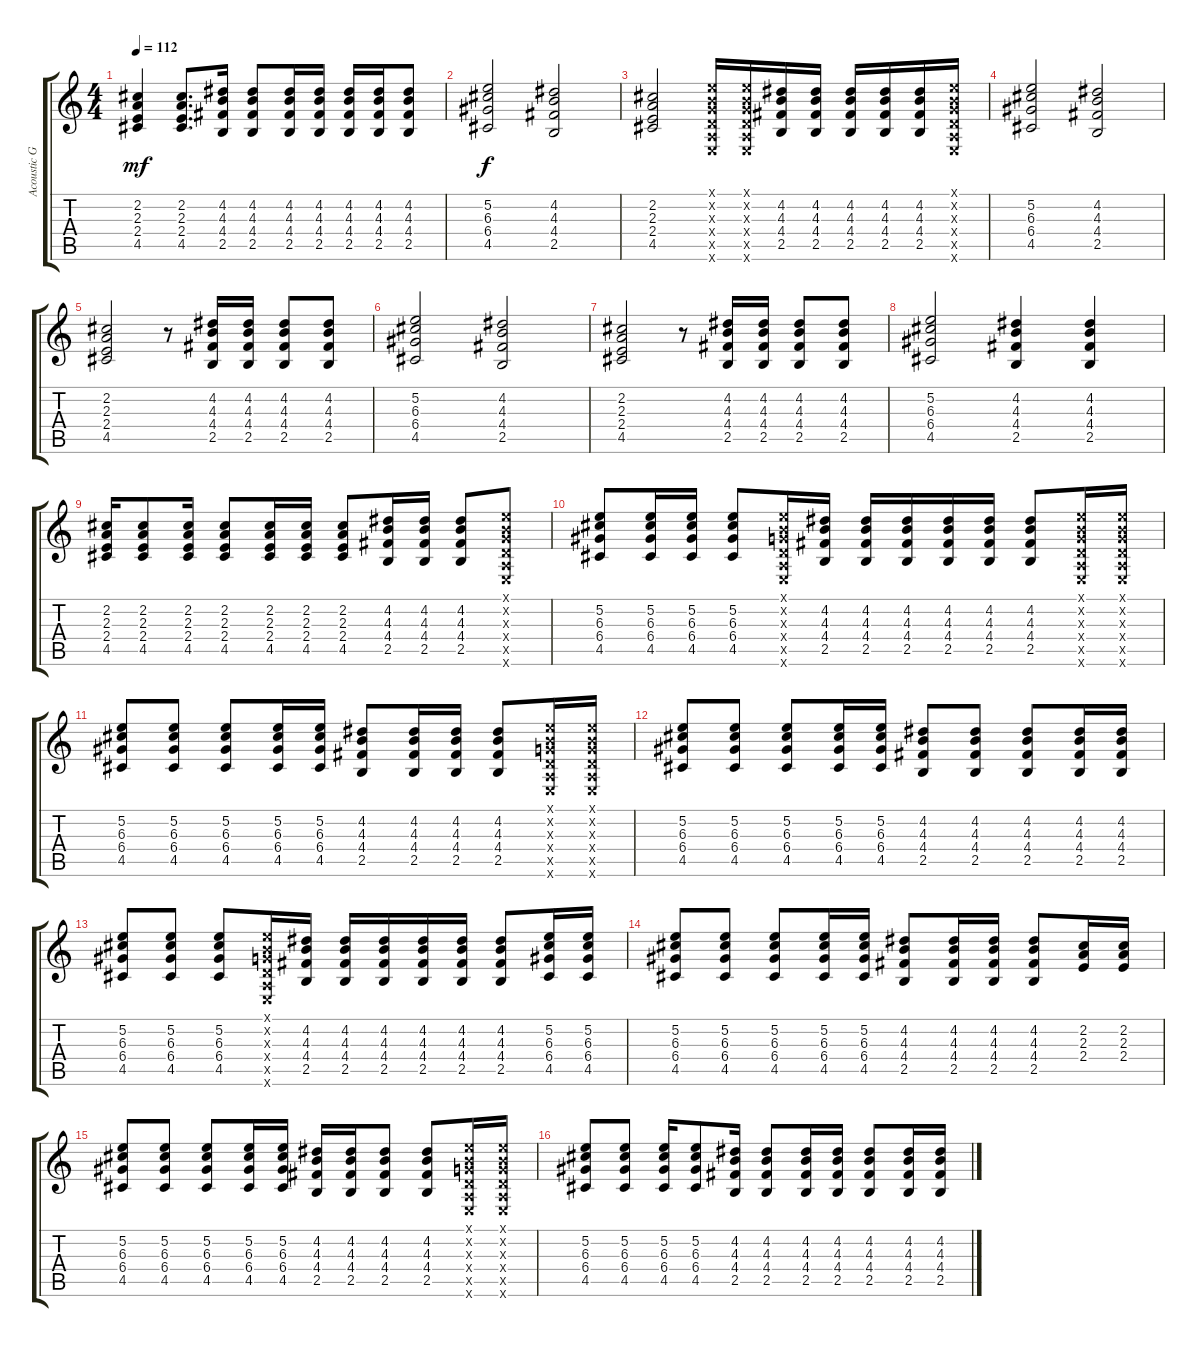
\track ("Acoustic Guitar (Dave Mason)" "Acoustic G") {instrument acousticguitarsteel}
\staff {score tabs}
\tuning (E4 B3 G3 D3 A2 E2) {hide}
\ts (4 4)
\tempo 112
\clef g2
\ks c
(2.2 2.3 2.4 4.5).4{dy mf} (2.2 2.3 2.4 4.5).8{d} (4.2 4.3 4.4 2.5).16 (4.2 4.3 4.4 2.5).8 (4.2 4.3 4.4 2.5).16 (4.2 4.3 4.4 2.5).16 (4.2 4.3 4.4 2.5).16 (4.2 4.3 4.4 2.5).16 (4.2 4.3 4.4 2.5).8 |
(5.2 6.3 6.4 4.5).2{dy f} (4.2 4.3 4.4 2.5).2 |
(2.2 2.3 2.4 4.5).2 (0.1{x} 0.2{x} 0.3{x} 0.4{x} 0.5{x} 0.6{x}).16 (0.1{x} 0.2{x} 0.3{x} 0.4{x} 0.5{x} 0.6{x}).16 (4.2 4.3 4.4 2.5).16 (4.2 4.3 4.4 2.5).16 (4.2 4.3 4.4 2.5).16 (4.2 4.3 4.4 2.5).16 (4.2 4.3 4.4 2.5).16 (0.1{x} 0.2{x} 0.3{x} 0.4{x} 0.5{x} 0.6{x}).16 |
(5.2 6.3 6.4 4.5).2 (4.2 4.3 4.4 2.5).2 |
(2.2 2.3 2.4 4.5).2 r.8 (4.2 4.3 4.4 2.5).16 (4.2 4.3 4.4 2.5).16 (4.2 4.3 4.4 2.5).8 (4.2 4.3 4.4 2.5).8 |
(5.2 6.3 6.4 4.5).2 (4.2 4.3 4.4 2.5).2 |
(2.2 2.3 2.4 4.5).2 r.8 (4.2 4.3 4.4 2.5).16 (4.2 4.3 4.4 2.5).16 (4.2 4.3 4.4 2.5).8 (4.2 4.3 4.4 2.5).8 |
(5.2 6.3 6.4 4.5).2 (4.2 4.3 4.4 2.5).4 (4.2 4.3 4.4 2.5).4 |
(2.2 2.3 2.4 4.5).16 (2.2 2.3 2.4 4.5).8 (2.2 2.3 2.4 4.5).16 (2.2 2.3 2.4 4.5).8 (2.2 2.3 2.4 4.5).16 (2.2 2.3 2.4 4.5).16 (2.2 2.3 2.4 4.5).8 (4.2 4.3 4.4 2.5).16 (4.2 4.3 4.4 2.5).16 (4.2 4.3 4.4 2.5).8 (0.1{x} 0.2{x} 0.3{x} 0.4{x} 0.5{x} 0.6{x}).8 |
(5.2 6.3 6.4 4.5).8 (5.2 6.3 6.4 4.5).16 (5.2 6.3 6.4 4.5).16 (5.2 6.3 6.4 4.5).8 (0.1{x} 0.2{x} 0.3{x} 0.4{x} 0.5{x} 0.6{x}).16 (4.2 4.3 4.4 2.5).16 (4.2 4.3 4.4 2.5).16 (4.2 4.3 4.4 2.5).16 (4.2 4.3 4.4 2.5).16 (4.2 4.3 4.4 2.5).16 (4.2 4.3 4.4 2.5).8 (0.1{x} 0.2{x} 0.3{x} 0.4{x} 0.5{x} 0.6{x}).16 (0.1{x} 0.2{x} 0.3{x} 0.4{x} 0.5{x} 0.6{x}).16 |
(5.2 6.3 6.4 4.5).8 (5.2 6.3 6.4 4.5).8 (5.2 6.3 6.4 4.5).8 (5.2 6.3 6.4 4.5).16 (5.2 6.3 6.4 4.5).16 (4.2 4.3 4.4 2.5).8 (4.2 4.3 4.4 2.5).16 (4.2 4.3 4.4 2.5).16 (4.2 4.3 4.4 2.5).8 (0.1{x} 0.2{x} 0.3{x} 0.4{x} 0.5{x} 0.6{x}).16 (0.1{x} 0.2{x} 0.3{x} 0.4{x} 0.5{x} 0.6{x}).16 |
(5.2 6.3 6.4 4.5).8 (5.2 6.3 6.4 4.5).8 (5.2 6.3 6.4 4.5).8 (5.2 6.3 6.4 4.5).16 (5.2 6.3 6.4 4.5).16 (4.2 4.3 4.4 2.5).8 (4.2 4.3 4.4 2.5).8 (4.2 4.3 4.4 2.5).8 (4.2 4.3 4.4 2.5).16 (4.2 4.3 4.4 2.5).16 |
(5.2 6.3 6.4 4.5).8 (5.2 6.3 6.4 4.5).8 (5.2 6.3 6.4 4.5).8 (0.1{x} 0.2{x} 0.3{x} 0.4{x} 0.5{x} 0.6{x}).16 (4.2 4.3 4.4 2.5).16 (4.2 4.3 4.4 2.5).16 (4.2 4.3 4.4 2.5).16 (4.2 4.3 4.4 2.5).16 (4.2 4.3 4.4 2.5).16 (4.2 4.3 4.4 2.5).8 (5.2 6.3 6.4 4.5).16 (5.2 6.3 6.4 4.5).16 |
(5.2 6.3 6.4 4.5).8 (5.2 6.3 6.4 4.5).8 (5.2 6.3 6.4 4.5).8 (5.2 6.3 6.4 4.5).16 (5.2 6.3 6.4 4.5).16 (4.2 4.3 4.4 2.5).8 (4.2 4.3 4.4 2.5).16 (4.2 4.3 4.4 2.5).16 (4.2 4.3 4.4 2.5).8 (2.2 2.3 2.4).16 (2.2 2.3 2.4).16 |
(5.2 6.3 6.4 4.5).8 (5.2 6.3 6.4 4.5).8 (5.2 6.3 6.4 4.5).8 (5.2 6.3 6.4 4.5).16 (5.2 6.3 6.4 4.5).16 (4.2 4.3 4.4 2.5).16 (4.2 4.3 4.4 2.5).16 (4.2 4.3 4.4 2.5).8 (4.2 4.3 4.4 2.5).8 (0.1{x} 0.2{x} 0.3{x} 0.4{x} 0.5{x} 0.6{x}).16 (0.1{x} 0.2{x} 0.3{x} 0.4{x} 0.5{x} 0.6{x}).16 |
(5.2 6.3 6.4 4.5).8 (5.2 6.3 6.4 4.5).8 (5.2 6.3 6.4 4.5).16 (5.2 6.3 6.4 4.5).8 (4.2 4.3 4.4 2.5).16 (4.2 4.3 4.4 2.5).8 (4.2 4.3 4.4 2.5).16 (4.2 4.3 4.4 2.5).16 (4.2 4.3 4.4 2.5).8 (4.2 4.3 4.4 2.5).16 (4.2 4.3 4.4 2.5).16
